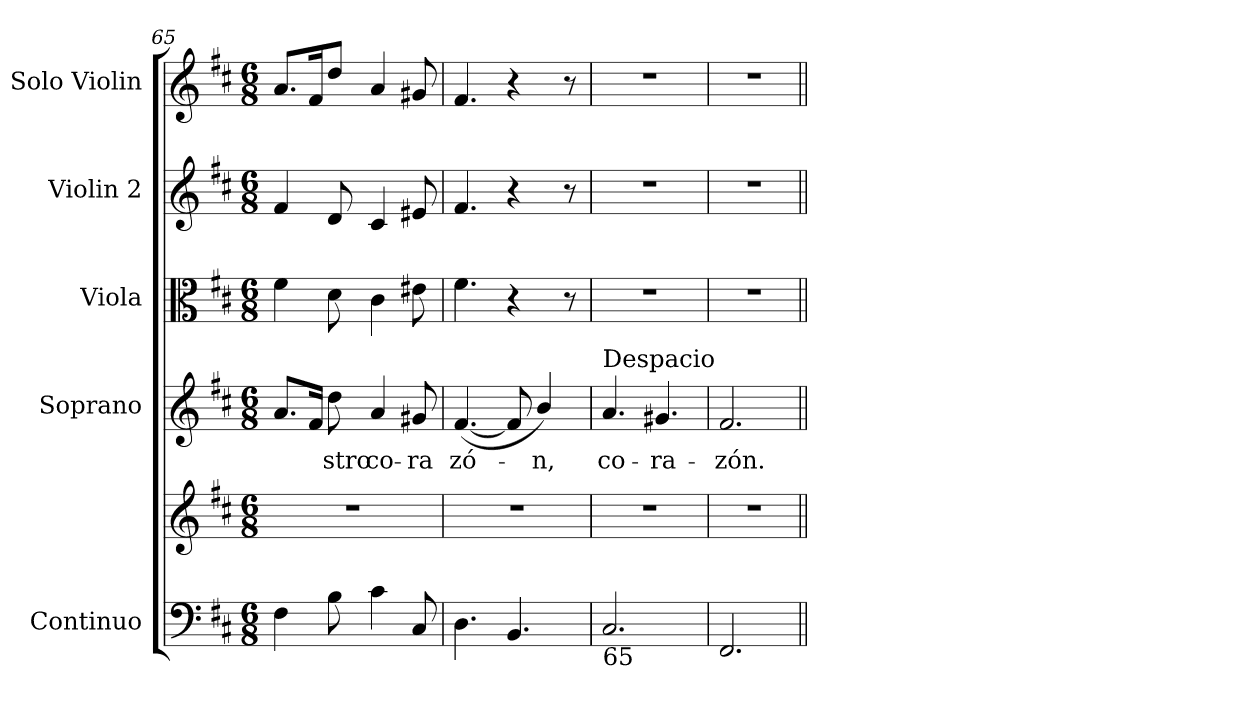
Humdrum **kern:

**kern	**kern	**kern	**text	**kern	**kern	**kern
*part5	*part5	*part4	*part4	*part3	*part2	*part1
*staff6	*staff5	*staff4	*staff4	*staff3	*staff2	*staff1
*I"Continuo	*	*I"Soprano	*	*I"Viola	*I"Violin 2	*I"Solo Violin
*I'Cont.	*	*I'S.	*	*I'Vla.	*I'Vln. 2	*I'Vln.
*clefF4	*clefG2	*clefG2	*	*clefC3	*clefG2	*clefG2
*k[f#c#]	*k[f#c#]	*k[f#c#]	*	*k[f#c#]	*k[f#c#]	*k[f#c#]
*D:	*D:	*D:	*	*D:	*D:	*D:
*M6/8	*M6/8	*M6/8	*	*M6/8	*M6/8	*M6/8
=65	=65	=65	=65	=65	=65	=65
!	!LO:N:vis=1	!	!	!	!	!
4F#i\	2.r	8.ai/L	.	4f#i\	4f#i/	8.ai/L
.	.	16f#i/Jk	.	.	.	16f#i/k
!	!	!	!LO:LY:b:color=#000000	!	!	!
8Bi\	.	8ddi\	-stro	8di\	8di/	8ddi/J
!	!	!	!LO:LY:b:color=#000000	!	!	!
4c#i\	.	4ai/	co-	4c#i\	4c#i/	4ai/
!	!	!	!LO:LY:b:color=#000000	!	!	!
8C#i/	.	8g#Xi/	-ra	8e#Xi\	8e#Xi/	8g#Xi/
=66	=66	=66	=66	=66	=66	=66
!	!LO:N:vis=1	!	!	!	!	!
!	!	!	!LO:LY:b:color=#000000	!	!	!
4.Di\	2.r	([4.f#i/	zó-	4.f#i\	4.f#i/	4.f#i/
4.BBi/	.	8f#i/]	.	4r	4r	4r
!	!	!	!LO:LY:b:color=#000000	!	!	!
.	.	4bi/)	-n,	.	.	.
.	.	.	.	8r	8r	8r
=67	=67	=67	=67	=67	=67	=67
!	!LO:N:vis=1	!	!	!	!	!
!	!	!LO:TX:a:t=Despacio	!	!	!	!
!LO:TX:b:t=65	!	!	!	!	!	!
!	!	!	!LO:LY:b:color=#000000	!LO:N:vis=1	!LO:N:vis=1	!LO:N:vis=1
2.C#i/	2.r	4.ai/	co-	2.r	2.r	2.r
!	!	!	!LO:LY:b:color=#000000	!	!	!
.	.	4.g#Xi/	-ra-	.	.	.
=68	=68	=68	=68	=68	=68	=68
!	!LO:N:vis=1	!	!	!	!	!
!	!	!	!LO:LY:b:color=#000000	!LO:N:vis=1	!LO:N:vis=1	!LO:N:vis=1
2.FF#i/	2.r	2.f#i/	-zón.	2.r	2.r	2.r
=||	=||	=||	=||	=||	=||	=||
*-	*-	*-	*-	*-	*-	*-
